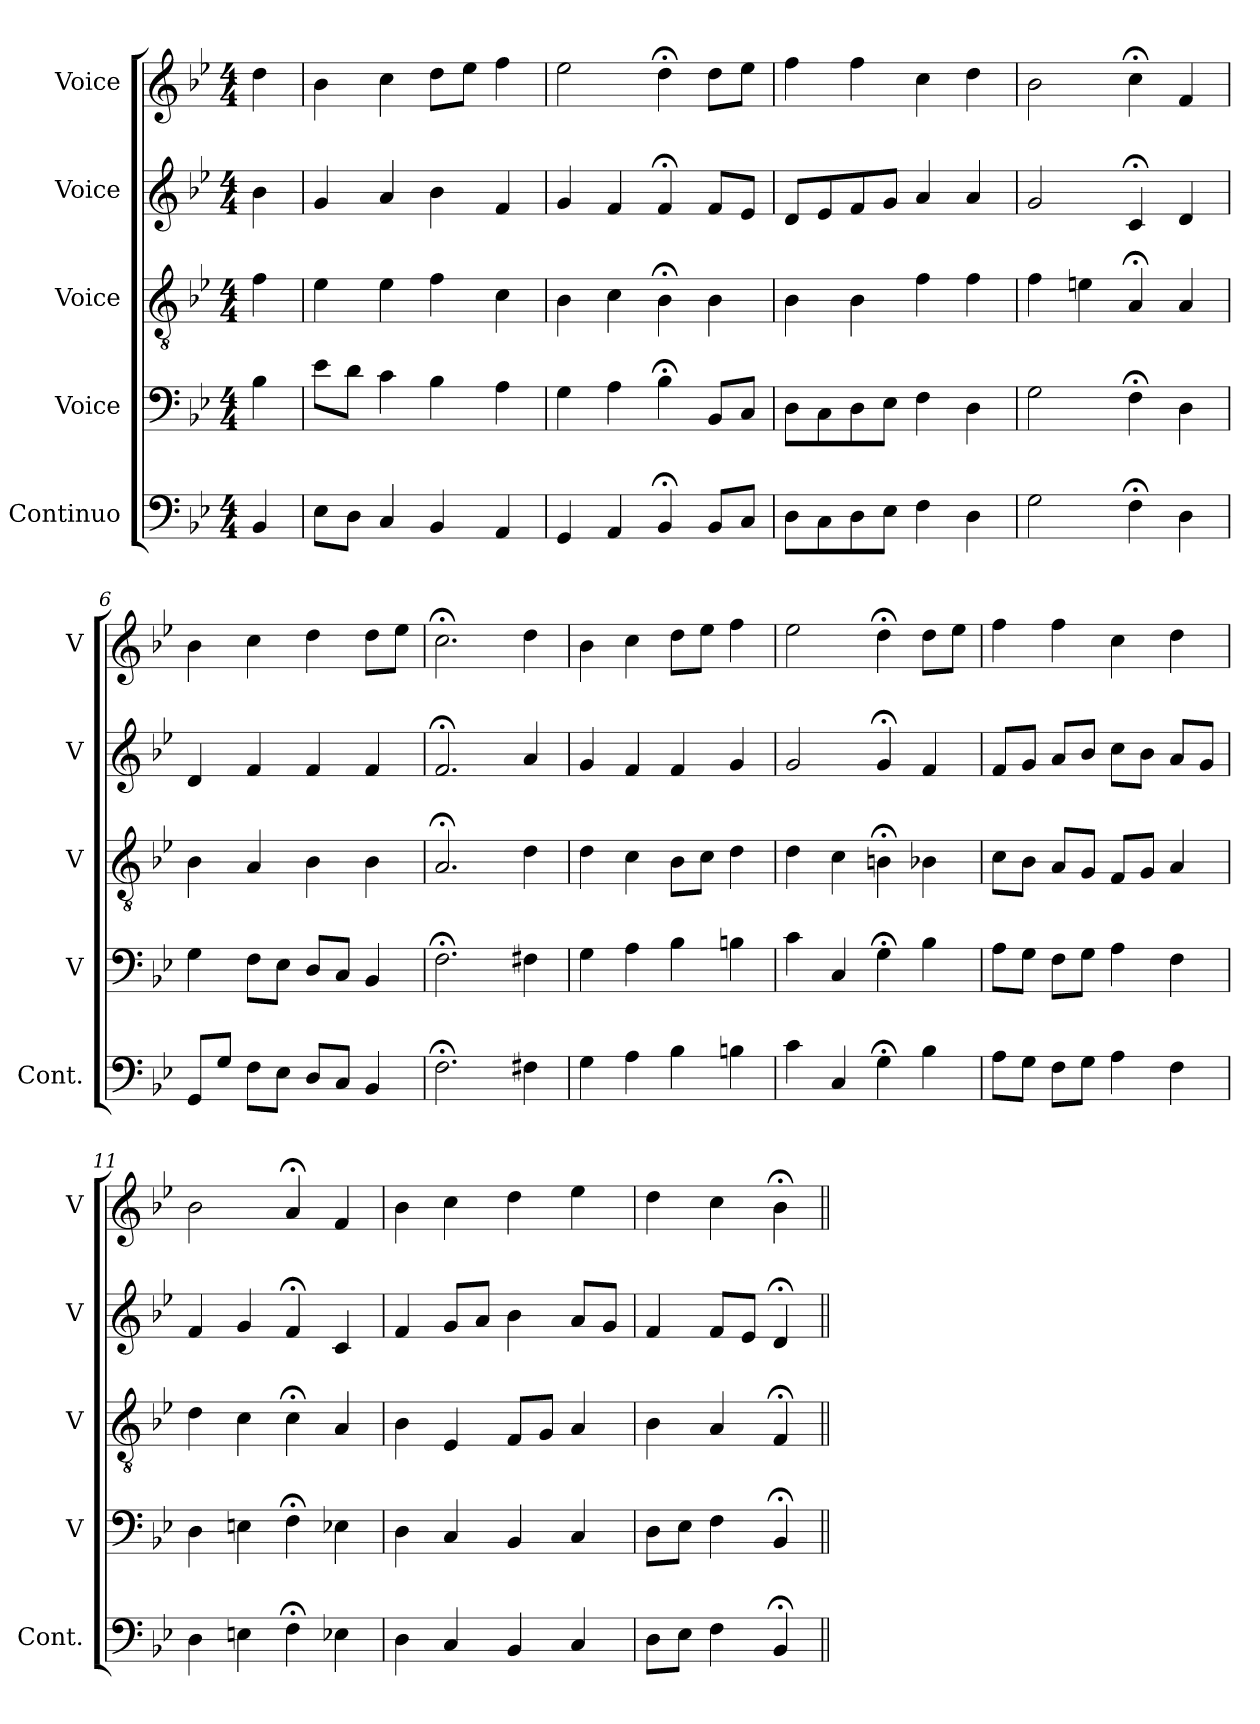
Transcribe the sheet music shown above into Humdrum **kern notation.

**kern	**kern	**kern	**kern	**kern
*part5	*part4	*part3	*part2	*part1
*staff5	*staff4	*staff3	*staff2	*staff1
*I"Continuo	*I"Voice	*I"Voice	*I"Voice	*I"Voice
*I'Cont.	*I'V	*I'V	*I'V	*I'V
*clefF4	*clefF4	*clefGv2	*clefG2	*clefG2
*k[b-e-]	*k[b-e-]	*k[b-e-]	*k[b-e-]	*k[b-e-]
*M4/4	*M4/4	*M4/4	*M4/4	*M4/4
=	=	=	=	=
4BB-	4B-	4f	4b-	4dd
=2	=2	=2	=2	=2
8E-L	8e-L	4e-	4g	4b-
8DJ	8dJ	.	.	.
4C	4c	4e-	4a	4cc
4BB-	4B-	4f	4b-	8ddL
.	.	.	.	8ee-J
4AA	4A	4c	4f	4ff
=3	=3	=3	=3	=3
4GG	4G	4B-	4g	2ee-
4AA	4A	4c	4f	.
4BB-;<	4B-;<	4B-;<	4f;<	4dd;<
8BB-L	8BB-L	4B-	8fL	8ddL
8CJ	8CJ	.	8e-J	8ee-J
=4	=4	=4	=4	=4
8DL	8DL	4B-	8dL	4ff
8C	8C	.	8e-	.
8D	8D	4B-	8f	4ff
8E-J	8E-J	.	8gJ	.
4F	4F	4f	4a	4cc
4D	4D	4f	4a	4dd
=5	=5	=5	=5	=5
2G	2G	4f	2g	2b-
.	.	4en	.	.
4F;<	4F;<	4A;<	4c;<	4cc;<
4D	4D	4A	4d	4f
=6	=6	=6	=6	=6
8GGL	4G	4B-	4d	4b-
8GJ	.	.	.	.
8FL	8FL	4A	4f	4cc
8E-J	8E-J	.	.	.
8DL	8DL	4B-	4f	4dd
8CJ	8CJ	.	.	.
4BB-	4BB-	4B-	4f	8ddL
.	.	.	.	8ee-J
=7	=7	=7	=7	=7
2.F;<	2.F;<	2.A;<	2.f;<	2.cc;<
4F#X	4F#X	4d	4a	4dd
=8	=8	=8	=8	=8
4G	4G	4d	4g	4b-
4A	4A	4c	4f	4cc
4B-	4B-	8B-L	4f	8ddL
.	.	8cJ	.	8ee-J
4Bn	4Bn	4d	4g	4ff
=9	=9	=9	=9	=9
4c	4c	4d	2g	2ee-
4C	4C	4c	.	.
4G;<	4G;<	4Bn;<	4g;<	4dd;<
4B-	4B-	4B-X	4f	8ddL
.	.	.	.	8ee-J
=10	=10	=10	=10	=10
8AL	8AL	8cL	8fL	4ff
8GJ	8GJ	8B-J	8gJ	.
8FL	8FL	8AL	8aL	4ff
8GJ	8GJ	8GJ	8b-J	.
4A	4A	8FL	8ccL	4cc
.	.	8GJ	8b-J	.
4F	4F	4A	8aL	4dd
.	.	.	8gJ	.
=11	=11	=11	=11	=11
4D	4D	4d	4f	2b-
4En	4En	4c	4g	.
4F;<	4F;<	4c;<	4f;<	4a;<
4E-X	4E-X	4A	4c	4f
=12	=12	=12	=12	=12
4D	4D	4B-	4f	4b-
4C	4C	4E-	8gL	4cc
.	.	.	8aJ	.
4BB-	4BB-	8FL	4b-	4dd
.	.	8GJ	.	.
4C	4C	4A	8aL	4ee-
.	.	.	8gJ	.
=13	=13	=13	=13	=13
8DL	8DL	4B-	4f	4dd
8E-J	8E-J	.	.	.
4F	4F	4A	8fL	4cc
.	.	.	8e-J	.
4BB-;<	4BB-;<	4F;<	4d;<	4b-;<
=||	=||	=||	=||	=||
*-	*-	*-	*-	*-
